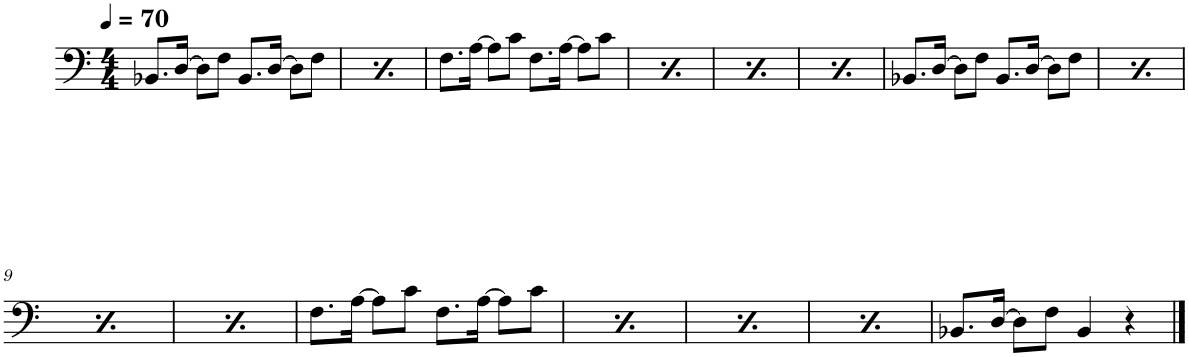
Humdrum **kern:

**kern
*part1
*staff1
*I"Euphonium
*I'Euph.
*clefF4
*k[]
*M4/4
*MM70
=1
8.BB-X/L
[16D/Jk
8D\L]
8F\J
8.BB-/L
[16D/Jk
8D\L]
8F\J
=2
*MM70
8.BB-X/L
[16D/Jk
8D\L]
8F\J
8.BB-/L
[16D/Jk
8D\L]
8F\J
=3
8.F\L
[16A\Jk
8A\L]
8c\J
8.F\L
[16A\Jk
8A\L]
8c\J
=4
8.F\L
[16A\Jk
8A\L]
8c\J
8.F\L
[16A\Jk
8A\L]
8c\J
=5
8.F\L
[16A\Jk
8A\L]
8c\J
8.F\L
[16A\Jk
8A\L]
8c\J
=6
8.F\L
[16A\Jk
8A\L]
8c\J
8.F\L
[16A\Jk
8A\L]
8c\J
=7
8.BB-X/L
[16D/Jk
8D\L]
8F\J
8.BB-/L
[16D/Jk
8D\L]
8F\J
=8
8.BB-X/L
[16D/Jk
8D\L]
8F\J
8.BB-/L
[16D/Jk
8D\L]
8F\J
!!LO:LB:g=z
=9
8.BB-X/L
[16D/Jk
8D\L]
8F\J
8.BB-/L
[16D/Jk
8D\L]
8F\J
=10
8.BB-X/L
[16D/Jk
8D\L]
8F\J
8.BB-/L
[16D/Jk
8D\L]
8F\J
=11
8.F\L
[16A\Jk
8A\L]
8c\J
8.F\L
[16A\Jk
8A\L]
8c\J
=12
8.F\L
[16A\Jk
8A\L]
8c\J
8.F\L
[16A\Jk
8A\L]
8c\J
=13
8.F\L
[16A\Jk
8A\L]
8c\J
8.F\L
[16A\Jk
8A\L]
8c\J
=14
8.F\L
[16A\Jk
8A\L]
8c\J
8.F\L
[16A\Jk
8A\L]
8c\J
=15
8.BB-X/L
[16D/Jk
8D\L]
8F\J
4BB-/
4r
==
*-
